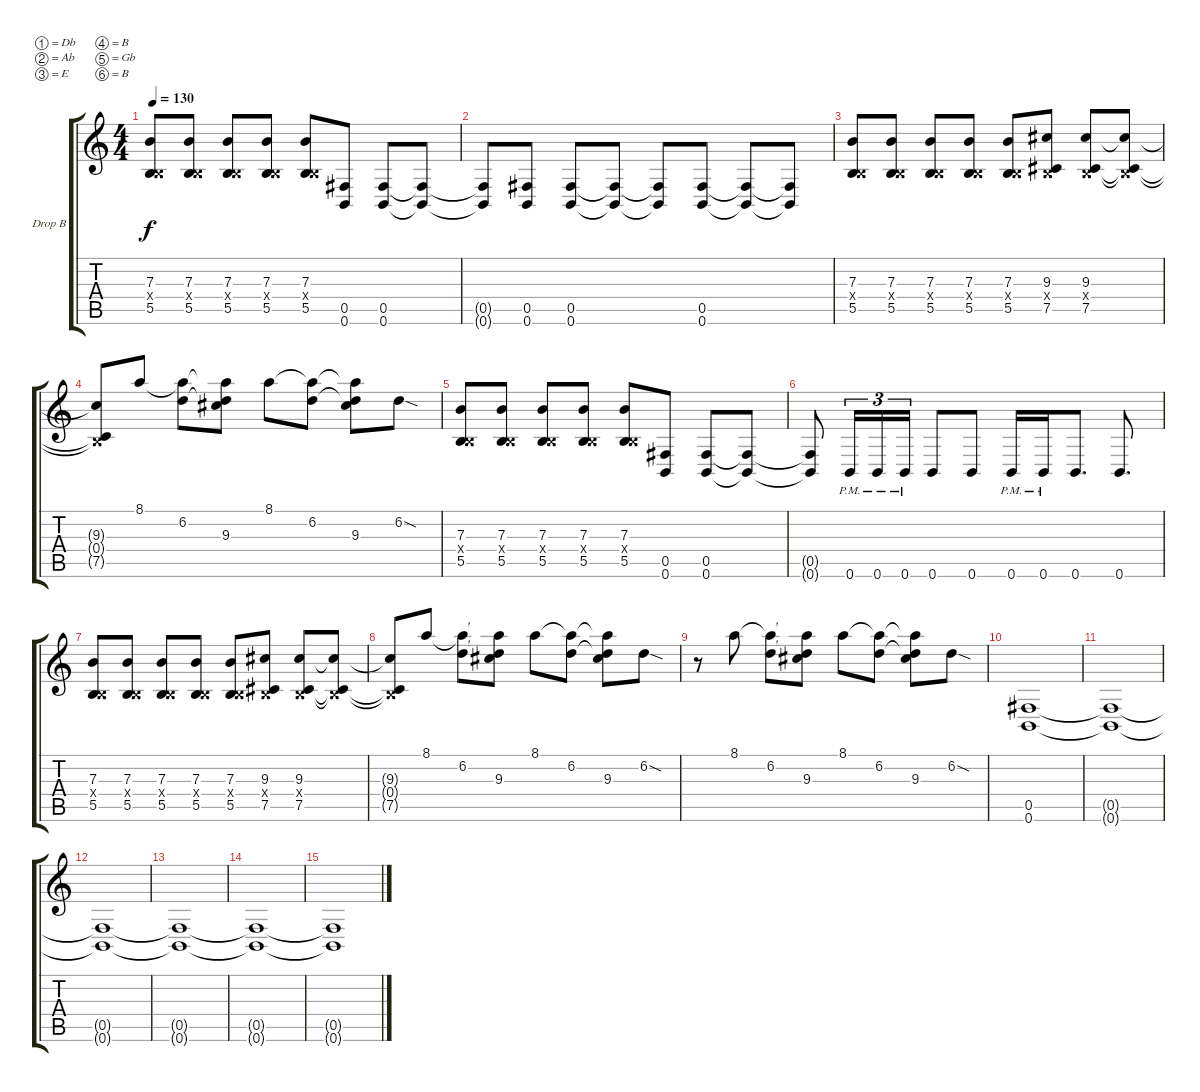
\bracketExtendMode groupsimilarinstruments
\firstSystemTrackNameOrientation horizontal
\otherSystemsTrackNameOrientation horizontal
\track ("Mandolin" "Drop B") {instrument distortionguitar}
\staff {score tabs}
\tuning (Db4 Ab3 E3 B2 Gb2 B1)
\ts (4 4)
\tempo 130
\clef g2
\ks c
(5.5 7.3 0.4{x}).8{dy f} (7.3 5.5 0.4{x}).8 (7.3 5.5 0.4{x}).8 (7.3 5.5 0.4{x}).8 (7.3 5.5 0.4{x}).8 (0.5 0.6).8 (0.5 0.6).8 (0.5{t} 0.6{t}).8 |
(0.5{t} 0.6{t}).8 (0.6 0.5).8 (0.6 0.5).8 (0.6{t} 0.5{t}).8 (0.6{t} 0.5{t}).8 (0.5 0.6).8 (0.5{t} 0.6{t}).8 (0.5{t} 0.6{t}).8 |
(5.5 7.3 0.4{x}).8 (5.5 7.3 0.4{x}).8 (5.5 7.3 0.4{x}).8 (5.5 7.3 0.4{x}).8 (5.5 7.3 0.4{x}).8 (9.3 7.5 0.4{x}).8 (9.3 7.5 0.4{x}).8 (7.5{t} 0.4{x t} 9.3{t}).8 |
(7.5{t} 0.4{x t} 9.3{t}).8 8.1.8 (6.2 8.1{t}).8 (9.3 8.1{t} 6.2{t}).8 8.1.8 (6.2 8.1{t}).8 (9.3 8.1{t} 6.2{t}).8 6.2{sod}.8 |
(5.5 7.3 0.4{x}).8 (7.3 5.5 0.4{x}).8 (7.3 5.5 0.4{x}).8 (7.3 5.5 0.4{x}).8 (7.3 5.5 0.4{x}).8 (0.5 0.6).8 (0.5 0.6).8 (0.5{t} 0.6{t}).8 |
(0.5{t} 0.6{t}).8 0.6{pm}.16{tu (3 2)} 0.6{pm}.16{tu (3 2)} 0.6{pm}.16{tu (3 2)} 0.6.8 0.6.8 0.6{pm}.16 0.6{pm}.16 0.6.8{d} 0.6.8{d} |
(5.5 7.3 0.4{x}).8 (5.5 7.3 0.4{x}).8 (5.5 7.3 0.4{x}).8 (5.5 7.3 0.4{x}).8 (5.5 7.3 0.4{x}).8 (9.3 7.5 0.4{x}).8 (9.3 7.5 0.4{x}).8 (9.3{t} 0.4{x t} 7.5{t}).8 |
(9.3{t} 0.4{x t} 7.5{t}).8 8.1.8 (6.2 8.1{t}).8 (9.3 8.1{t} 6.2{t}).8 8.1.8 (6.2 8.1{t}).8 (9.3 8.1{t} 6.2{t}).8 6.2{sod}.8 |
r.8 8.1.8 (6.2 8.1{t}).8 (9.3 8.1{t} 6.2{t}).8 8.1.8 (6.2 8.1{t}).8 (9.3 8.1{t} 6.2{t}).8 6.2{sod}.8 |
(0.5 0.6).1 |
(0.6{t} 0.5{t}).1 |
(0.5{t} 0.6{t}).1 |
(0.6{t} 0.5{t}).1 |
(0.5{t} 0.6{t}).1 |
(0.6{t} 0.5{t}).1
